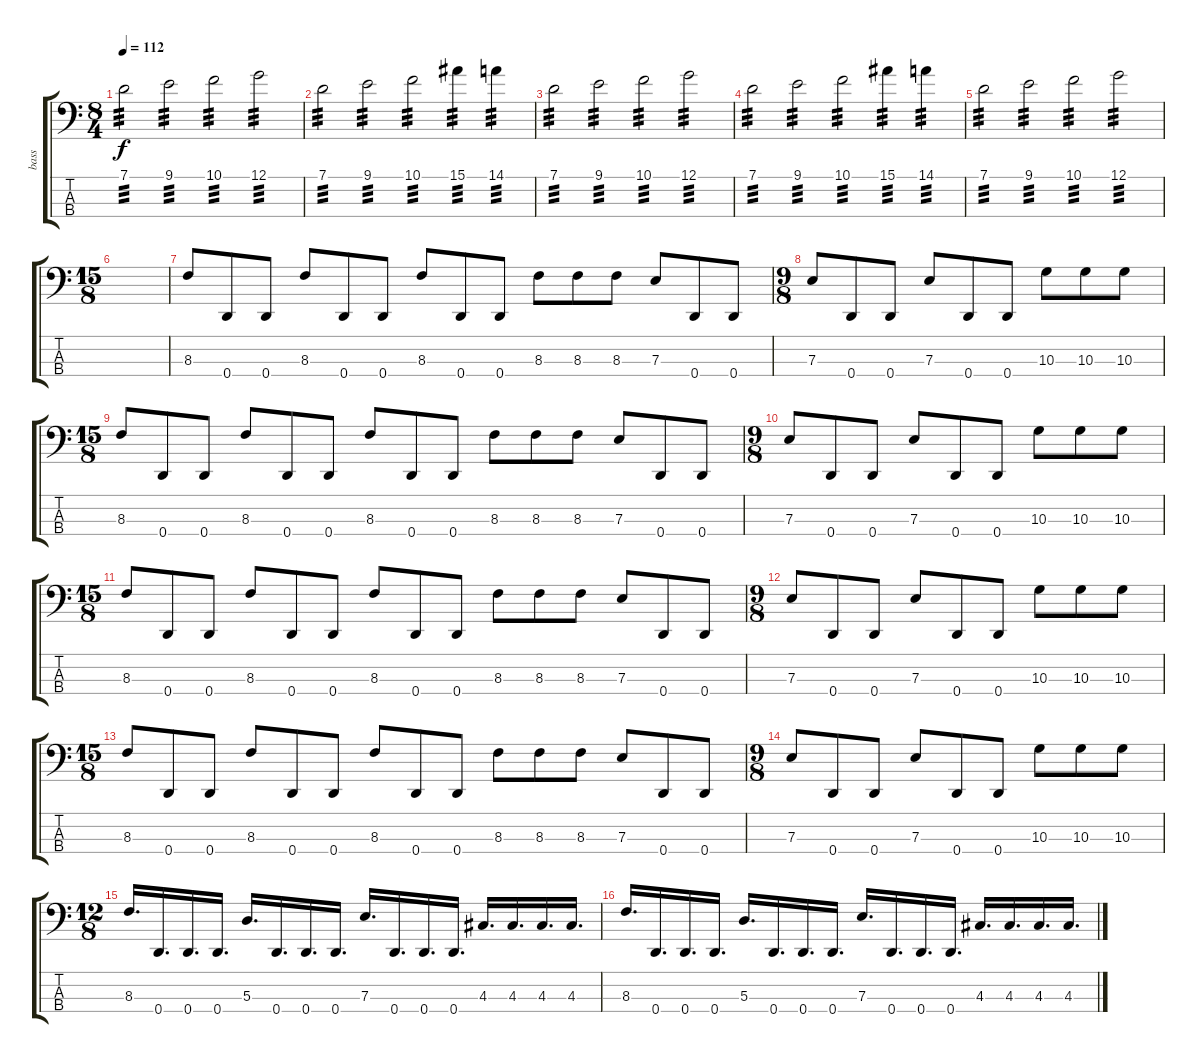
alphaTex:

\track ("bass" "bass") {instrument electricbassfinger}
\staff {score tabs}
\tuning (G2 D2 A1 D1) {hide}
\ts (8 4)
\tempo 112
\clef f4
\ks c
7.1.2{tp 3 dy f} 9.1.2{tp 3} 10.1.2{tp 3} 12.1.2{tp 3} |
7.1.2{tp 3} 9.1.2{tp 3} 10.1.2{tp 3} 15.1.4{tp 3} 14.1.4{tp 3} |
7.1.2{tp 3} 9.1.2{tp 3} 10.1.2{tp 3} 12.1.2{tp 3} |
7.1.2{tp 3} 9.1.2{tp 3} 10.1.2{tp 3} 15.1.4{tp 3} 14.1.4{tp 3} |
7.1.2{tp 3} 9.1.2{tp 3} 10.1.2{tp 3} 12.1.2{tp 3} |
\ts (15 8)
|
8.3.8 0.4.8 0.4.8 8.3.8 0.4.8 0.4.8 8.3.8 0.4.8 0.4.8 8.3.8 8.3.8 8.3.8 7.3.8 0.4.8 0.4.8 |
\ts (9 8)
7.3.8 0.4.8 0.4.8 7.3.8 0.4.8 0.4.8 10.3.8 10.3.8 10.3.8 |
\ts (15 8)
8.3.8 0.4.8 0.4.8 8.3.8 0.4.8 0.4.8 8.3.8 0.4.8 0.4.8 8.3.8 8.3.8 8.3.8 7.3.8 0.4.8 0.4.8 |
\ts (9 8)
7.3.8 0.4.8 0.4.8 7.3.8 0.4.8 0.4.8 10.3.8 10.3.8 10.3.8 |
\ts (15 8)
8.3.8 0.4.8 0.4.8 8.3.8 0.4.8 0.4.8 8.3.8 0.4.8 0.4.8 8.3.8 8.3.8 8.3.8 7.3.8 0.4.8 0.4.8 |
\ts (9 8)
7.3.8 0.4.8 0.4.8 7.3.8 0.4.8 0.4.8 10.3.8 10.3.8 10.3.8 |
\ts (15 8)
8.3.8 0.4.8 0.4.8 8.3.8 0.4.8 0.4.8 8.3.8 0.4.8 0.4.8 8.3.8 8.3.8 8.3.8 7.3.8 0.4.8 0.4.8 |
\ts (9 8)
7.3.8 0.4.8 0.4.8 7.3.8 0.4.8 0.4.8 10.3.8 10.3.8 10.3.8 |
\ts (12 8)
8.3.16{d} 0.4.16{d} 0.4.16{d} 0.4.16{d} 5.3.16{d} 0.4.16{d} 0.4.16{d} 0.4.16{d} 7.3.16{d} 0.4.16{d} 0.4.16{d} 0.4.16{d} 4.3.16{d} 4.3.16{d} 4.3.16{d} 4.3.16{d} |
8.3.16{d} 0.4.16{d} 0.4.16{d} 0.4.16{d} 5.3.16{d} 0.4.16{d} 0.4.16{d} 0.4.16{d} 7.3.16{d} 0.4.16{d} 0.4.16{d} 0.4.16{d} 4.3.16{d} 4.3.16{d} 4.3.16{d} 4.3.16{d}
